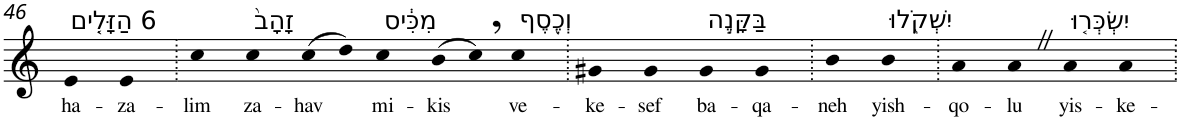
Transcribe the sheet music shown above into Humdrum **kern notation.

**kern	**text
*part1	*part1
*staff1	*staff1
*I"Piano	*
*I'Pno	*
!!LO:PB:g=z
*clefG2	*
*k[]	*
=46	=46
!LO:TX:a:t=6 הַזָּלִ֤ים	!
!	!LO:LY:b
4e	ha-
!	!LO:LY:b
4e	-za-
=47.	=47.
!	!LO:LY:b
4cc	-lim
!LO:TX:a:t=זָהָב֙	!
!	!LO:LY:b
4cc	za-
!	!LO:LY:b
(8cc	-hav
8dd)	.
!LO:TX:a:t=מִכִּ֔יס	!
!	!LO:LY:b
4cc	mi-
!	!LO:LY:b
(8b	-kis
8cc,)	.
!LO:TX:a:t=וְכֶ֖סֶף	!
!	!LO:LY:b
4cc	ve-
=48.	=48.
!	!LO:LY:b
4g#X	-ke-
!	!LO:LY:b
4g#	-sef
!LO:TX:a:t=בַּקָּנֶ֣ה	!
!	!LO:LY:b
4g#	ba-
!	!LO:LY:b
4g#	-qa-
=49.	=49.
!	!LO:LY:b
4b	-neh
!LO:TX:a:t=יִשְׁקֹ֑לוּ	!
!	!LO:LY:b
4b	yish-
=50.	=50.
!	!LO:LY:b
4a	-qo-
!	!LO:LY:b
4aZ	-lu
!LO:TX:a:t=יִשְׂכְּר֤וּ	!
!	!LO:LY:b
4a	yis-
!	!LO:LY:b
4a	-ke-
=.	=.
*-	*-
